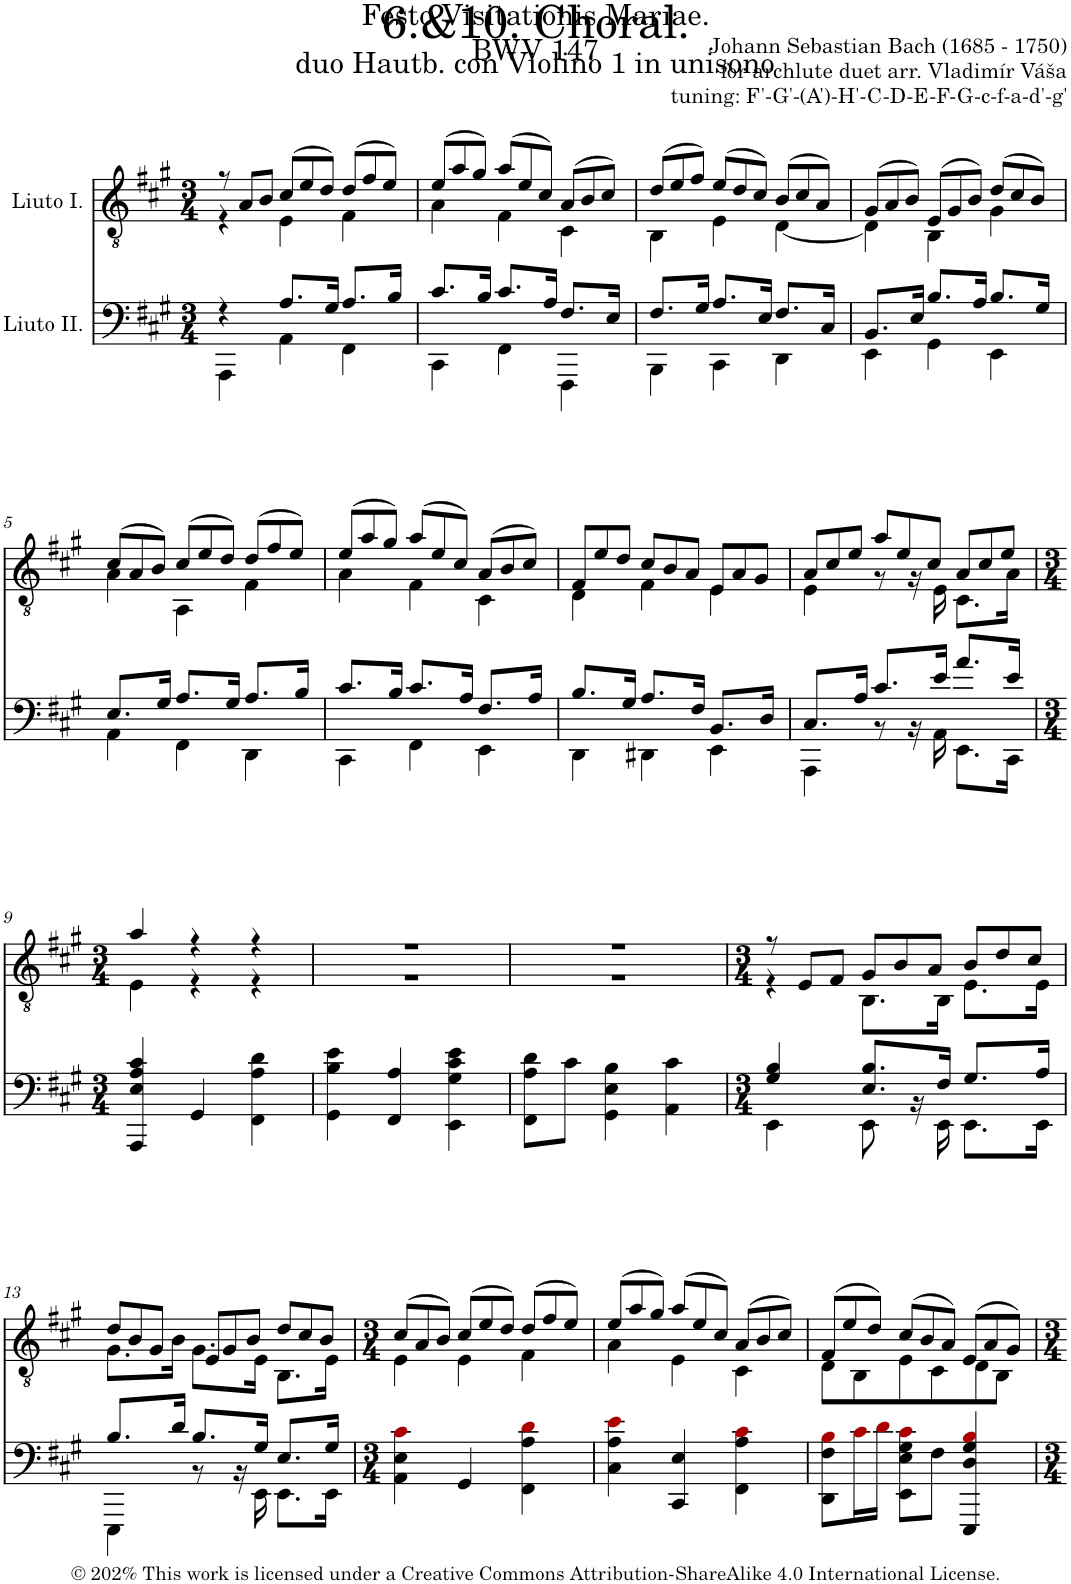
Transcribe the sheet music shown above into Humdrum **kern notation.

**kern	**kern	**kern	**kern
*part2	*part2	*part1	*part1
*staff4	*staff3	*staff2	*staff1
*I"Liuto II.	*	*I"Liuto I.	*
*stria6	*	*stria6	*
*	*clefF4	*	*clefGv2
*k[f#c#g#]	*k[f#c#g#]	*k[f#c#g#]	*k[f#c#g#]
*M3/4	*M3/4	*M3/4	*M3/4
=1	=1	=1	=1
*^	*^	*	*
*	*	*	*	*Xtuplet	*Xtuplet
*	*	*	*	*^	*^
4r	4AAA	4r	4AAA\	12r	4r	12r	4r
.	.	.	.	12AL	.	12A/L	.
.	.	.	.	12BJ	.	12B/J	.
8.AL	4AA	8.A/L	4AA\	12c#L	4E	(12c#/L	4E\
.	.	.	.	12e	.	12e/	.
.	.	.	.	12dJ	.	12d/J)	.
16G#Jk	.	16G#/Jk	.	.	.	.	.
8.AL	4FF#	8.A/L	4FF#\	12dL	4F#	(12d/L	4F#\
.	.	.	.	12f#	.	12f#/	.
.	.	.	.	12eJ	.	12e/J)	.
16BJk	.	16B/Jk	.	.	.	.	.
=2	=2	=2	=2	=2	=2	=2	=2
8.c#L	4CC#	8.c#/L	4CC#\	12eL	4A	(12e/L	4A\
.	.	.	.	12a	.	12a/	.
.	.	.	.	12g#J	.	12g#/J)	.
16BJk	.	16B/Jk	.	.	.	.	.
8.c#L	4FF#	8.c#/L	4FF#\	12aL	4F#	(12a/L	4F#\
.	.	.	.	12e	.	12e/	.
.	.	.	.	12c#J	.	12c#/J)	.
16AJk	.	16A/Jk	.	.	.	.	.
8.F#L	4FFF#	8.F#/L	4FFF#\	12AL	4C#	(12A/L	4C#\
.	.	.	.	12B	.	12B/	.
.	.	.	.	12c#J	.	12c#/J)	.
16EJk	.	16E/Jk	.	.	.	.	.
=3	=3	=3	=3	=3	=3	=3	=3
8.F#L	4BBB	8.F#/L	4BBB\	12dL	4BB	(12d/L	4BB\
.	.	.	.	12e	.	12e/	.
.	.	.	.	12f#J	.	12f#/J)	.
16G#Jk	.	16G#/Jk	.	.	.	.	.
8.AL	4CC#	8.A/L	4CC#\	12eL	4E	(12e/L	4E\
.	.	.	.	12d	.	12d/	.
.	.	.	.	12c#J	.	12c#/J)	.
16EJk	.	16E/Jk	.	.	.	.	.
8.F#L	4DD	8.F#/L	4DD\	12BL	[4D	(12B/L	[4D\
.	.	.	.	12c#	.	12c#/	.
.	.	.	.	12AJ	.	12A/J)	.
16C#Jk	.	16C#/Jk	.	.	.	.	.
=4	=4	=4	=4	=4	=4	=4	=4
8.BBL	4EE	8.BB/L	4EE\	12G#L	4D]	(12G#/L	4D\]
.	.	.	.	12A	.	12A/	.
.	.	.	.	12BJ	.	12B/J)	.
16EJk	.	16E/Jk	.	.	.	.	.
8.BL	4GG#	8.B/L	4GG#\	12EL	4BB	(12E/L	4BB\
.	.	.	.	12G#	.	12G#/	.
.	.	.	.	12BJ	.	12B/J)	.
16AJk	.	16A/Jk	.	.	.	.	.
8.BL	4EE	8.B/L	4EE\	12dL	4G#	(12d/L	4G#\
.	.	.	.	12c#	.	12c#/	.
.	.	.	.	12BJ	.	12B/J)	.
16G#Jk	.	16G#/Jk	.	.	.	.	.
!!LO:LB:g=z	!!
=5	=5	=5	=5	=5	=5	=5	=5
8.EL	4AA	8.E/L	4AA\	12c#L	4A	(12c#/L	4A\
.	.	.	.	12A	.	12A/	.
.	.	.	.	12BJ	.	12B/J)	.
16G#Jk	.	16G#/Jk	.	.	.	.	.
8.AL	4FF#	8.A/L	4FF#\	12c#L	4AA	(12c#/L	4AA\
.	.	.	.	12e	.	12e/	.
.	.	.	.	12dJ	.	12d/J)	.
16G#Jk	.	16G#/Jk	.	.	.	.	.
8.AL	4DD	8.A/L	4DD\	12dL	4F#	(12d/L	4F#\
.	.	.	.	12f#	.	12f#/	.
.	.	.	.	12eJ	.	12e/J)	.
16BJk	.	16B/Jk	.	.	.	.	.
=6	=6	=6	=6	=6	=6	=6	=6
8.c#L	4CC#	8.c#/L	4CC#\	12eL	4A	(12e/L	4A\
.	.	.	.	12a	.	12a/	.
.	.	.	.	12g#J	.	12g#/J)	.
16BJk	.	16B/Jk	.	.	.	.	.
8.c#L	4FF#	8.c#/L	4FF#\	12aL	4F#	(12a/L	4F#\
.	.	.	.	12e	.	12e/	.
.	.	.	.	12c#J	.	12c#/J)	.
16AJk	.	16A/Jk	.	.	.	.	.
8.F#L	4EE	8.F#/L	4EE\	12AL	4C#	(12A/L	4C#\
.	.	.	.	12B	.	12B/	.
.	.	.	.	12c#J	.	12c#/J)	.
16AJk	.	16A/Jk	.	.	.	.	.
=7	=7	=7	=7	=7	=7	=7	=7
8.BL	4DD	8.B/L	4DD\	12F#L	4D	12F#/L	4D\
.	.	.	.	12e	.	12e/	.
.	.	.	.	12dJ	.	12d/J	.
16G#Jk	.	16G#/Jk	.	.	.	.	.
8.AL	4DD#X	8.A/L	4DD#X\	12c#L	4F#	12c#/L	4F#\
.	.	.	.	12B	.	12B/	.
.	.	.	.	12AJ	.	12A/J	.
16F#Jk	.	16F#/Jk	.	.	.	.	.
8.BBL	4EE	8.BB/L	4EE\	12EL	4E	12E/L	4E\
.	.	.	.	12A	.	12A/	.
.	.	.	.	12G#J	.	12G#/J	.
16DJk	.	16D/Jk	.	.	.	.	.
=8	=8	=8	=8	=8	=8	=8	=8
8.C#L	4AAA	8.C#/L	4AAA\	12AL	4E	12A/L	4E\
.	.	.	.	12c#	.	12c#/	.
.	.	.	.	12eJ	.	12e/J	.
16AJk	.	16A/Jk	.	.	.	.	.
8.c#L	8r	8.c#/L	8r	12aL	8r	12a/L	8r
.	.	.	.	12e	.	12e/	.
.	16r	.	16r	.	16r	.	16r
.	.	.	.	12c#J	.	12c#/J	.
16eJk	16AA	16e/Jk	16AA\	.	16E	.	16E\
8.aL	8.EEL	8.a/L	8.EE\L	12AL	8.C#L	12A/L	8.C#\L
.	.	.	.	12c#	.	12c#/	.
.	.	.	.	12eJ	.	12e/J	.
16eJk	16CC#Jk	16e/Jk	16CC#\Jk	.	16AJk	.	16A\Jk
*v	*v	*	*	*	*	*	*
*	*v	*v	*	*	*	*
!!LO:LB:g=z	!!
=9	=9	=9	=9	=9	=9
*M3/4	*M3/4	*M3/4	*	*M3/4	*
4AAA 4E 4A 4c#i	4AAA/ 4E/ 4A/ 4c#/	4a	4E	4a/	4E\
4GG#	4GG#/	4r	4r	4r	4r
4FF# 4A 4di	4FF#\ 4A\ 4d\	4r	4r	4r	4r
=10	=10	=10	=10	=10	=10
4GG# 4B 4ei	4GG#\ 4B\ 4e\	2.r	2.r	2.r	2.r
4FF# 4A	4FF#/ 4A/	.	.	.	.
4EE 4G# 4c# 4ei	4EE\ 4G#\ 4c#\ 4e\	.	.	.	.
=11	=11	=11	=11	=11	=11
8FF#\ 8A\ 8di\L	8FF#\ 8A\ 8d\L	2.r	2.r	2.r	2.r
8c#J	8c#\J	.	.	.	.
4GG# 4E 4B	4GG#\ 4E\ 4B\	.	.	.	.
4AA 4c#i	4AA\ 4c#\	.	.	.	.
=12	=12	=12	=12	=12	=12
*M3/4	*M3/4	*M3/4	*	*M3/4	*
*^	*^	*	*	*	*
4G# 4Bi	4EE	4G#/ 4B/	4EE\	12r	4r	12r	4r
.	.	.	.	12EL	.	12E/L	.
.	.	.	.	12F#J	.	12F#/J	.
8.E\ 8.Bi\L	8EE	8.E/ 8.B/L	8EE\	12G#L	8.BBL	12G#/L	8.BB\L
.	.	.	.	12B	.	12B/	.
.	16r	.	16r	.	.	.	.
.	.	.	.	12AJ	.	12A/J	.
16F#Jk	16EE	16F#/Jk	16EE\	.	16BBJk	.	16BB\Jk
8.G#L	8.EEL	8.G#/L	8.EE\L	12BL	8.EL	12B/L	8.E\L
.	.	.	.	12d	.	12d/	.
.	.	.	.	12c#J	.	12c#/J	.
16AJk	16EEJk	16A/Jk	16EE\Jk	.	16EJk	.	16E\Jk
!!LO:LB:g=z	!!
=13	=13	=13	=13	=13	=13	=13	=13
8.BL	4EEE	8.B/L	4EEE\	12dL	8.G#L	12d/L	8.G#\L
.	.	.	.	12B	.	12B/	.
.	.	.	.	12G#J	.	12G#/J	.
16dJk	.	16d/Jk	.	.	16BJk	.	16B\Jk
8.BL	8r	8.B/L	8r	12EL	8.G#L	12E/L	8.G#\L
.	.	.	.	12G#	.	12G#/	.
.	16r	.	16r	.	.	.	.
.	.	.	.	12BJ	.	12B/J	.
16G#Jk	16EE	16G#/Jk	16EE\	.	16EJk	.	16E\Jk
8.EL	8.EEL	8.E/L	8.EE\L	12dL	8.BBL	12d/L	8.BB\L
.	.	.	.	12c#	.	12c#/	.
.	.	.	.	12BJ	.	12B/J	.
16G#Jk	16EEJk	16G#/Jk	16EE\Jk	.	16EJk	.	16E\Jk
*v	*v	*	*	*	*	*	*
*	*v	*v	*	*	*	*
=14	=14	=14	=14	=14	=14
*M3/4	*M3/4	*M3/4	*	*M3/4	*
4AA 4E 4c#i	4AA\ 4E\ 4c#i\	12c#L	4E	(12c#/L	4E\
.	.	12A	.	12A/	.
.	.	12BJ	.	12B/J)	.
4GG#	4GG#/	12c#L	4E	(12c#/L	4E\
.	.	12e	.	12e/	.
.	.	12dJ	.	12d/J)	.
4FF# 4A 4di	4FF#\ 4A\ 4di\	12dL	4F#	(12d/L	4F#\
.	.	12f#	.	12f#/	.
.	.	12eJ	.	12e/J)	.
=15	=15	=15	=15	=15	=15
4C# 4A 4ei	4C#\ 4A\ 4ei\	12eL	4A	(12e/L	4A\
.	.	12a	.	12a/	.
.	.	12g#J	.	12g#/J)	.
4E 4CC#	4CC#/ 4E/	12aL	4E	(12a/L	4E\
.	.	12e	.	12e/	.
.	.	12c#J	.	12c#/J)	.
4FF# 4A 4c#i	4FF#\ 4A\ 4c#i\	12AL	4C#	(12A/L	4C#\
.	.	12B	.	12B/	.
.	.	12c#J	.	12c#/J)	.
=16	=16	=16	=16	=16	=16
8DD\ 8F#\ 8Bi\L	8DD\ 8F#\ 8Bi\L	12F#L	8DL	(12F#/L	8D\L
.	.	12e	.	12e/	.
16c#iL	16c#i\L	.	8BBJ	.	8BB\
.	.	12dJ	.	12d/J)	.
16diJJ	16di\JJ	.	.	.	.
8EE\ 8E\ 8G#\ 8c#i\L	8EE\ 8E\ 8G#\ 8c#i\L	12c#L	8EL	(12c#/L	8E\
.	.	12B	.	12B/	.
8F#J	8F#\J	.	8C#J	.	8C#\
.	.	12AJ	.	12A/J)	.
4EEE 4D 4G# 4Bi	4EEE/ 4D/ 4G#/ 4Bi/	12EL	8DL	(12E/L	8D\
.	.	12A	.	12A/	.
.	.	.	8BBJ	.	8BB\J
.	.	12G#J	.	12G#/J)	.
*	*	*v	*v	*	*
*	*	*	*v	*v
=	=	=	=
*-	*-	*-	*-
